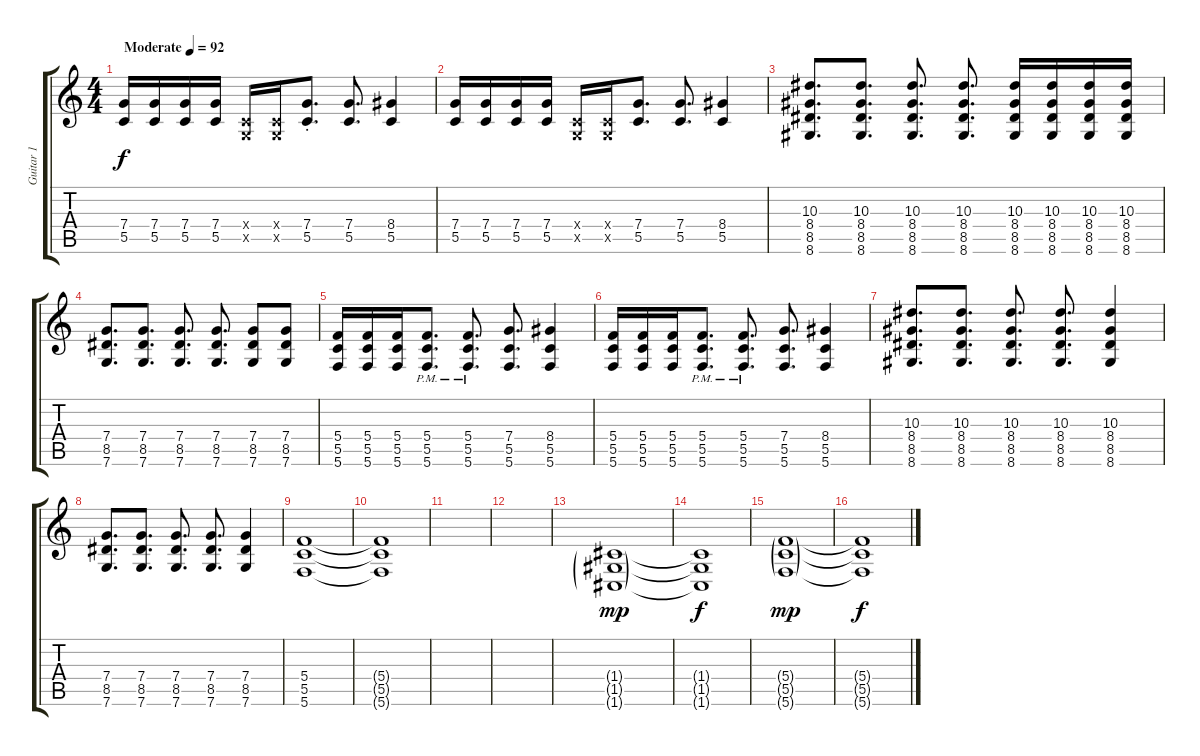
\track ("Guitar 1" "Guitar 1") {instrument distortionguitar}
\staff {score tabs}
\tuning (D4 A3 F3 C3 G2 C2) {hide}
\ts (4 4)
\tempo (92 "Moderate")
\clef g2
\ks c
(7.4 5.5).16{dy f instrument electricguitarclean} (7.4 5.5).16 (7.4 5.5).16 (7.4 5.5).16 (0.4{x} 0.5{x}).16{instrument distortionguitar} (0.4{x} 0.5{x}).16 (7.4{st} 5.5).8{d instrument electricguitarclean} (7.4 5.5).8{d} (8.4 5.5).4 |
(7.4 5.5).16{instrument electricguitarclean} (7.4 5.5).16 (7.4 5.5).16 (7.4 5.5).16 (0.4{x} 0.5{x}).16{instrument distortionguitar} (0.4{x} 0.5{x}).16 (7.4 5.5).8{d instrument electricguitarclean} (7.4 5.5).8{d} (8.4 5.5).4 |
(10.3 8.4 8.5 8.6).8{d volume 16 instrument overdrivenguitar} (10.3 8.4 8.5 8.6).8{d} (10.3 8.4 8.5 8.6).8{d} (10.3 8.4 8.5 8.6).8{d} (10.3 8.4 8.5 8.6).16 (10.3 8.4 8.5 8.6).16 (10.3 8.4 8.5 8.6).16 (10.3 8.4 8.5 8.6).16 |
(7.4 8.5 7.6).8{d} (7.4 8.5 7.6).8{d} (7.4 8.5 7.6).8{d} (7.4 8.5 7.6).8{d} (7.4 8.5 7.6).8 (7.4 8.5 7.6).8 |
(5.4 5.5 5.6).16 (5.4 5.5 5.6).16 (5.4 5.5 5.6).16 (5.4 5.5{pm} 5.6{pm}).8{d} (5.4 5.5{pm} 5.6{pm}).8{d} (7.4 5.5 5.6).8{d} (8.4 5.5 5.6).4 |
(5.4 5.5 5.6).16 (5.4 5.5 5.6).16 (5.4 5.5 5.6).16 (5.4 5.5{pm} 5.6{pm}).8{d} (5.4 5.5{pm} 5.6{pm}).8{d} (7.4 5.5 5.6).8{d} (8.4 5.5 5.6).4 |
(10.3 8.4 8.5 8.6).8{d} (10.3 8.4 8.5 8.6).8{d} (10.3 8.4 8.5 8.6).8{d} (10.3 8.4 8.5 8.6).8{d} (10.3 8.4 8.5 8.6).4 |
(7.4 8.5 7.6).8{d} (7.4 8.5 7.6).8{d} (7.4 8.5 7.6).8{d} (7.4 8.5 7.6).8{d} (7.4 8.5 7.6).4 |
(5.4 5.5 5.6).1{volume 0} |
(5.4{t} 5.5{t} 5.6{t}).1 |
|
|
(1.4{g} 1.5{g} 1.6{g}).1{dy mp volume 7} |
(1.4{t} 1.5{t} 1.6{t}).1{dy f} |
(5.4{g} 5.5{g} 5.6{g}).1{dy mp} |
(5.4{t} 5.5{t} 5.6{t}).1{dy f}
